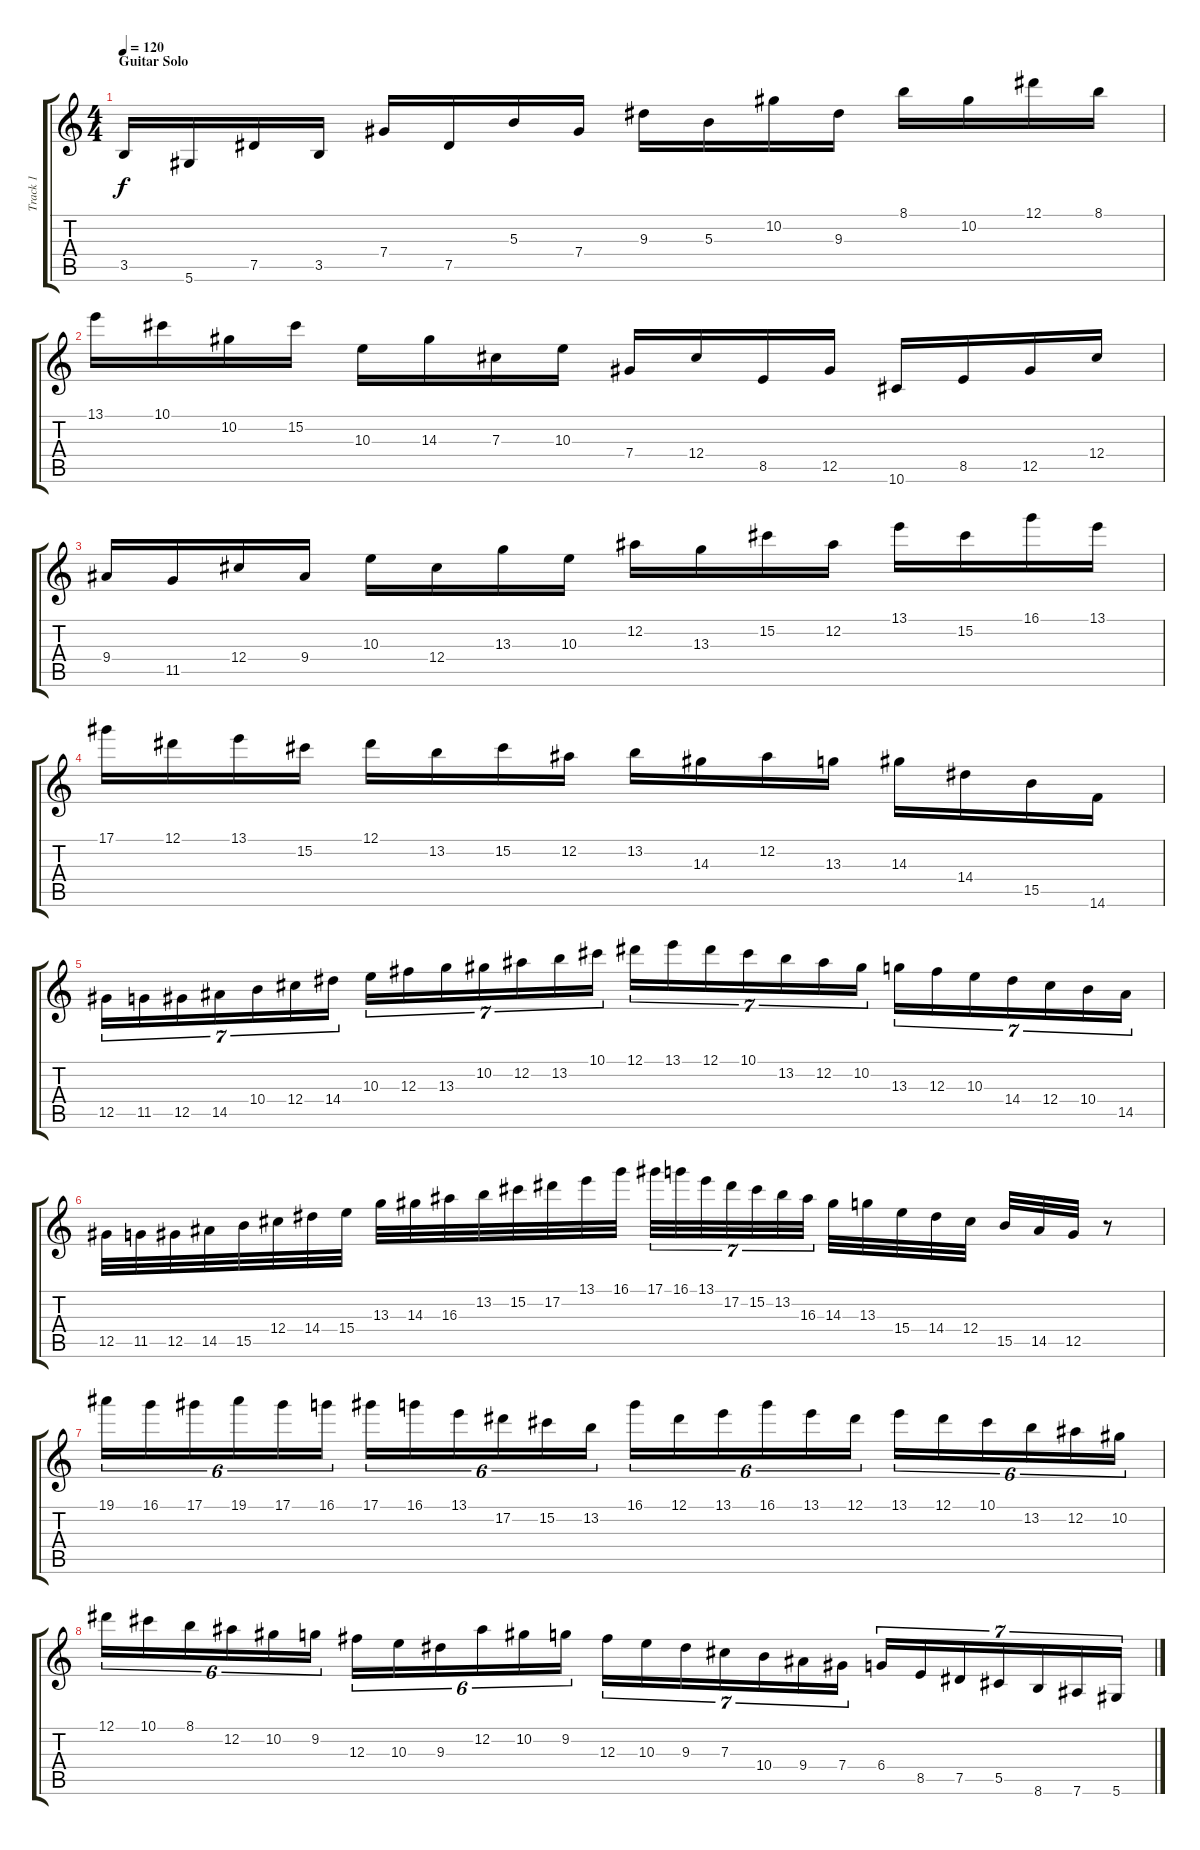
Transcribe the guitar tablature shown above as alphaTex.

\track ("Track 1" "Track 1") {instrument overdrivenguitar}
\staff {score tabs}
\tuning (Eb4 Bb3 Gb3 Db3 Ab2 Eb2) {hide}
\ts (4 4)
\section ("" "Guitar Solo")
\tempo 120
\clef g2
\ks c
3.5.16{dy f} 5.6.16 7.5.16 3.5.16 7.4.16 7.5.16 5.3.16 7.4.16 9.3.16 5.3.16 10.2.16 9.3.16 8.1.16 10.2.16 12.1.16 8.1.16 |
13.1.16 10.1.16 10.2.16 15.2.16 10.3.16 14.3.16 7.3.16 10.3.16 7.4.16 12.4.16 8.5.16 12.5.16 10.6.16 8.5.16 12.5.16 12.4.16 |
9.4.16 11.5.16 12.4.16 9.4.16 10.3.16 12.4.16 13.3.16 10.3.16 12.2.16 13.3.16 15.2.16 12.2.16 13.1.16 15.2.16 16.1.16 13.1.16 |
17.1.16 12.1.16 13.1.16 15.2.16 12.1.16 13.2.16 15.2.16 12.2.16 13.2.16 14.3.16 12.2.16 13.3.16 14.3.16 14.4.16 15.5.16 14.6.16 |
12.5.16{tu (7 4)} 11.5.16{tu (7 4)} 12.5.16{tu (7 4)} 14.5.16{tu (7 4)} 10.4.16{tu (7 4)} 12.4.16{tu (7 4)} 14.4.16{tu (7 4)} 10.3.16{tu (7 4)} 12.3.16{tu (7 4)} 13.3.16{tu (7 4)} 10.2.16{tu (7 4)} 12.2.16{tu (7 4)} 13.2.16{tu (7 4)} 10.1.16{tu (7 4)} 12.1.16{tu (7 4)} 13.1.16{tu (7 4)} 12.1.16{tu (7 4)} 10.1.16{tu (7 4)} 13.2.16{tu (7 4)} 12.2.16{tu (7 4)} 10.2.16{tu (7 4)} 13.3.16{tu (7 4)} 12.3.16{tu (7 4)} 10.3.16{tu (7 4)} 14.4.16{tu (7 4)} 12.4.16{tu (7 4)} 10.4.16{tu (7 4)} 14.5.16{tu (7 4)} |
12.5.32 11.5.32 12.5.32 14.5.32 15.5.32 12.4.32 14.4.32 15.4.32 13.3.32 14.3.32 16.3.32 13.2.32 15.2.32 17.2.32 13.1.32 16.1.32 17.1.32{tu (7 4)} 16.1.32{tu (7 4)} 13.1.32{tu (7 4)} 17.2.32{tu (7 4)} 15.2.32{tu (7 4)} 13.2.32{tu (7 4)} 16.3.32{tu (7 4)} 14.3.32 13.3.32 15.4.32 14.4.32 12.4.32 15.5.32 14.5.32 12.5.32 r.8 |
19.1.16{tu (6 4)} 16.1.16{tu (6 4)} 17.1.16{tu (6 4)} 19.1.16{tu (6 4)} 17.1.16{tu (6 4)} 16.1.16{tu (6 4)} 17.1.16{tu (6 4)} 16.1.16{tu (6 4)} 13.1.16{tu (6 4)} 17.2.16{tu (6 4)} 15.2.16{tu (6 4)} 13.2.16{tu (6 4)} 16.1.16{tu (6 4)} 12.1.16{tu (6 4)} 13.1.16{tu (6 4)} 16.1.16{tu (6 4)} 13.1.16{tu (6 4)} 12.1.16{tu (6 4)} 13.1.16{tu (6 4)} 12.1.16{tu (6 4)} 10.1.16{tu (6 4)} 13.2.16{tu (6 4)} 12.2.16{tu (6 4)} 10.2.16{tu (6 4)} |
12.1.16{tu (6 4)} 10.1.16{tu (6 4)} 8.1.16{tu (6 4)} 12.2.16{tu (6 4)} 10.2.16{tu (6 4)} 9.2.16{tu (6 4)} 12.3.16{tu (6 4)} 10.3.16{tu (6 4)} 9.3.16{tu (6 4)} 12.2.16{tu (6 4)} 10.2.16{tu (6 4)} 9.2.16{tu (6 4)} 12.3.16{tu (7 4)} 10.3.16{tu (7 4)} 9.3.16{tu (7 4)} 7.3.16{tu (7 4)} 10.4.16{tu (7 4)} 9.4.16{tu (7 4)} 7.4.16{tu (7 4)} 6.4.16{tu (7 4)} 8.5.16{tu (7 4)} 7.5.16{tu (7 4)} 5.5.16{tu (7 4)} 8.6.16{tu (7 4)} 7.6.16{tu (7 4)} 5.6.16{tu (7 4)}
